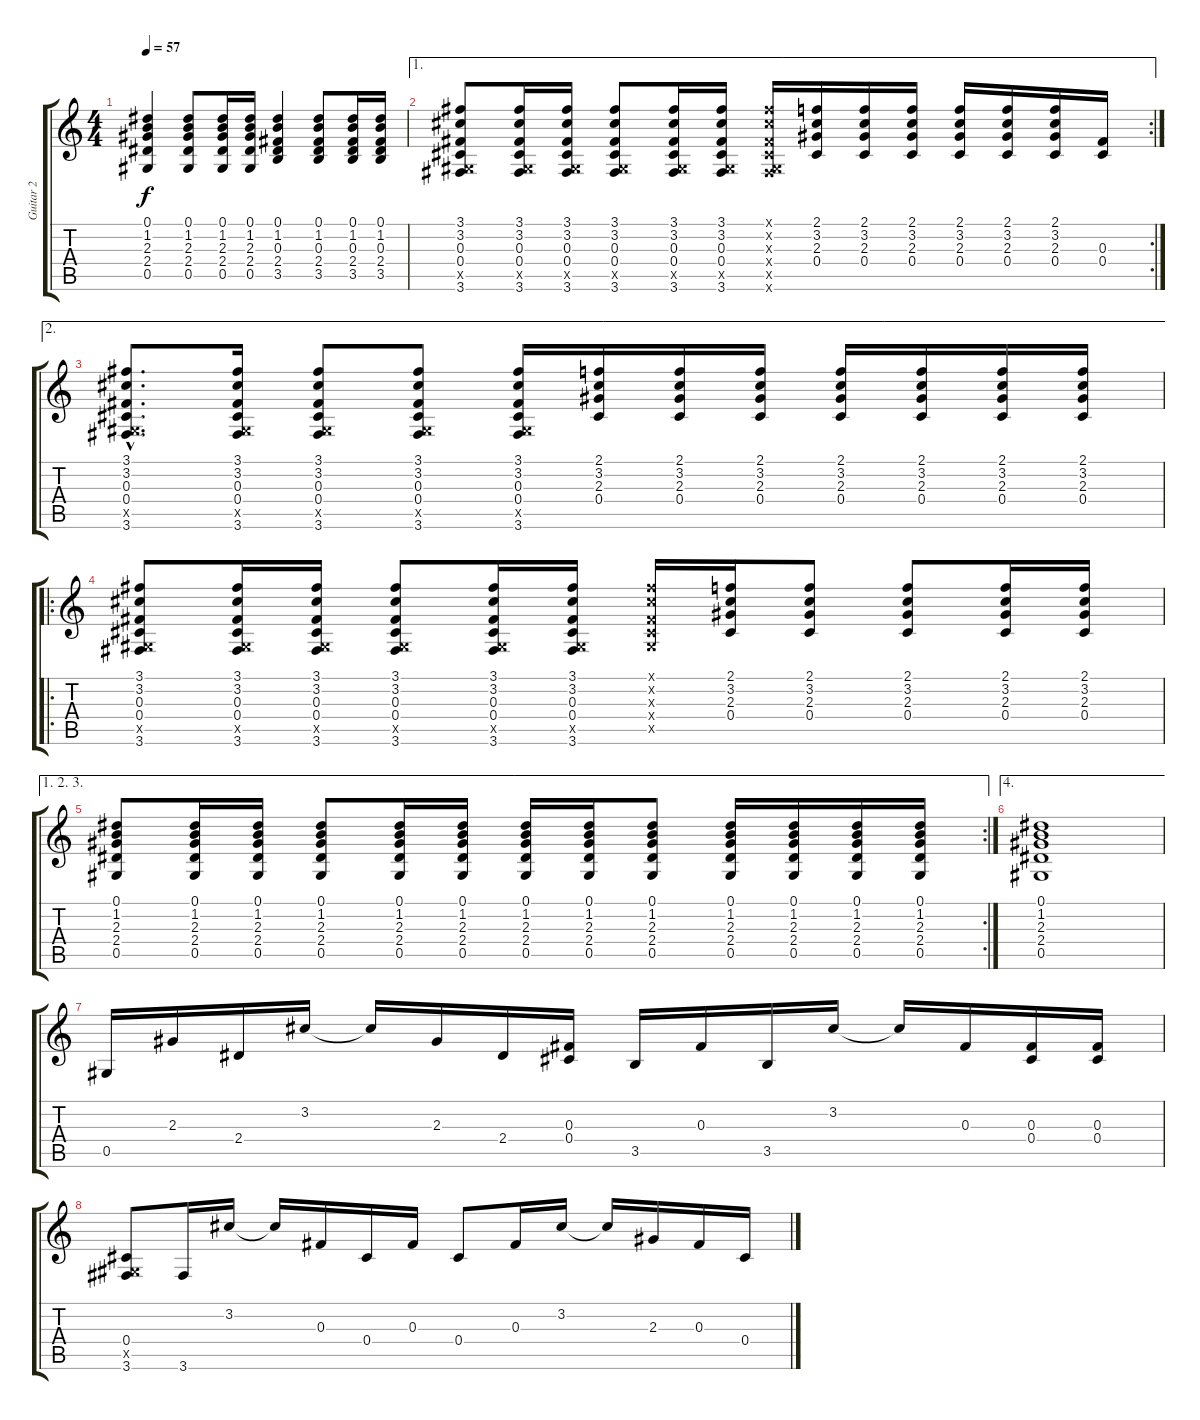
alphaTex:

\track ("Guitar 2" "Guitar 2") {instrument acousticguitarsteel}
\staff {score tabs}
\tuning (Eb4 Bb3 Gb3 Db3 Ab2 Eb2) {hide}
\ts (4 4)
\tempo 57
\clef g2
\ks c
(0.1 1.2 2.3 2.4 0.5).4{dy f} (0.1 1.2 2.3 2.4 0.5).8 (0.1 1.2 2.3 2.4 0.5).16 (0.1 1.2 2.3 2.4 0.5).16 (0.1 1.2 0.3 2.4 3.5).4 (0.1 1.2 0.3 2.4 3.5).8 (0.1 1.2 0.3 2.4 3.5).16 (0.1 1.2 0.3 2.4 3.5).16 |
\ae 1
\rc 2
(3.1 3.2 0.3 0.4 0.5{x} 3.6).8 (3.1 3.2 0.3 0.4 0.5{x} 3.6).16 (3.1 3.2 0.3 0.4 0.5{x} 3.6).16 (3.1 3.2 0.3 0.4 0.5{x} 3.6).8 (3.1 3.2 0.3 0.4 0.5{x} 3.6).16 (3.1 3.2 0.3 0.4 0.5{x} 3.6).16 (3.1{x} 3.2{x} 0.3{x} 0.4{x} 0.5{x} 3.6{x}).16 (2.1 3.2 2.3 0.4).16 (2.1 3.2 2.3 0.4).16 (2.1 3.2 2.3 0.4).16 (2.1 3.2 2.3 0.4).16 (2.1 3.2 2.3 0.4).16 (2.1 3.2 2.3 0.4).16 (0.3 0.4).16 |
\ae 2
(3.1{hac} 3.2{hac} 0.3{hac} 0.4{hac} 0.5{hac x} 3.6{hac}).8{d} (3.1 3.2 0.3 0.4 0.5{x} 3.6).16 (3.1 3.2 0.3 0.4 0.5{x} 3.6).8 (3.1 3.2 0.3 0.4 0.5{x} 3.6).8 (3.1 3.2 0.3 0.4 0.5{x} 3.6).16 (2.1 3.2 2.3 0.4).16 (2.1 3.2 2.3 0.4).16 (2.1 3.2 2.3 0.4).16 (2.1 3.2 2.3 0.4).16 (2.1 3.2 2.3 0.4).16 (2.1 3.2 2.3 0.4).16 (2.1 3.2 2.3 0.4).16 |
\ro
(3.1 3.2 0.3 0.4 0.5{x} 3.6).8 (3.1 3.2 0.3 0.4 0.5{x} 3.6).16 (3.1 3.2 0.3 0.4 0.5{x} 3.6).16 (3.1 3.2 0.3 0.4 0.5{x} 3.6).8 (3.1 3.2 0.3 0.4 0.5{x} 3.6).16 (3.1 3.2 0.3 0.4 0.5{x} 3.6).16 (3.1{x} 3.2{x} 0.3{x} 0.4{x} 0.5{x}).16 (2.1 3.2 2.3 0.4).16 (2.1 3.2 2.3 0.4).8 (2.1 3.2 2.3 0.4).8 (2.1 3.2 2.3 0.4).16 (2.1 3.2 2.3 0.4).16 |
\ae (1 2 3)
\rc 2
(0.1 1.2 2.3 2.4 0.5).8 (0.1 1.2 2.3 2.4 0.5).16 (0.1 1.2 2.3 2.4 0.5).16 (0.1 1.2 2.3 2.4 0.5).8 (0.1 1.2 2.3 2.4 0.5).16 (0.1 1.2 2.3 2.4 0.5).16 (0.1 1.2 2.3 2.4 0.5).16 (0.1 1.2 2.3 2.4 0.5).16 (0.1 1.2 2.3 2.4 0.5).8 (0.1 1.2 2.3 2.4 0.5).16 (0.1 1.2 2.3 2.4 0.5).16 (0.1 1.2 2.3 2.4 0.5).16 (0.1 1.2 2.3 2.4 0.5).16 |
\ae 4
(0.1 1.2 2.3 2.4 0.5).1 |
0.5.16 2.3.16 2.4.16 3.2.16 3.2{t}.16 2.3.16 2.4.16 (0.3 0.4).16 3.5.16 0.3.16 3.5.16 3.2.16 3.2{t}.16 0.3.16 (0.3 0.4).16 (0.3 0.4).16 |
(0.4 0.5{x} 3.6).8 3.6.16 3.2.16 3.2{t}.16 0.3.16 0.4.16 0.3.16 0.4.8 0.3.16 3.2.16 3.2{t}.16 2.3.16 0.3.16 0.4.16
